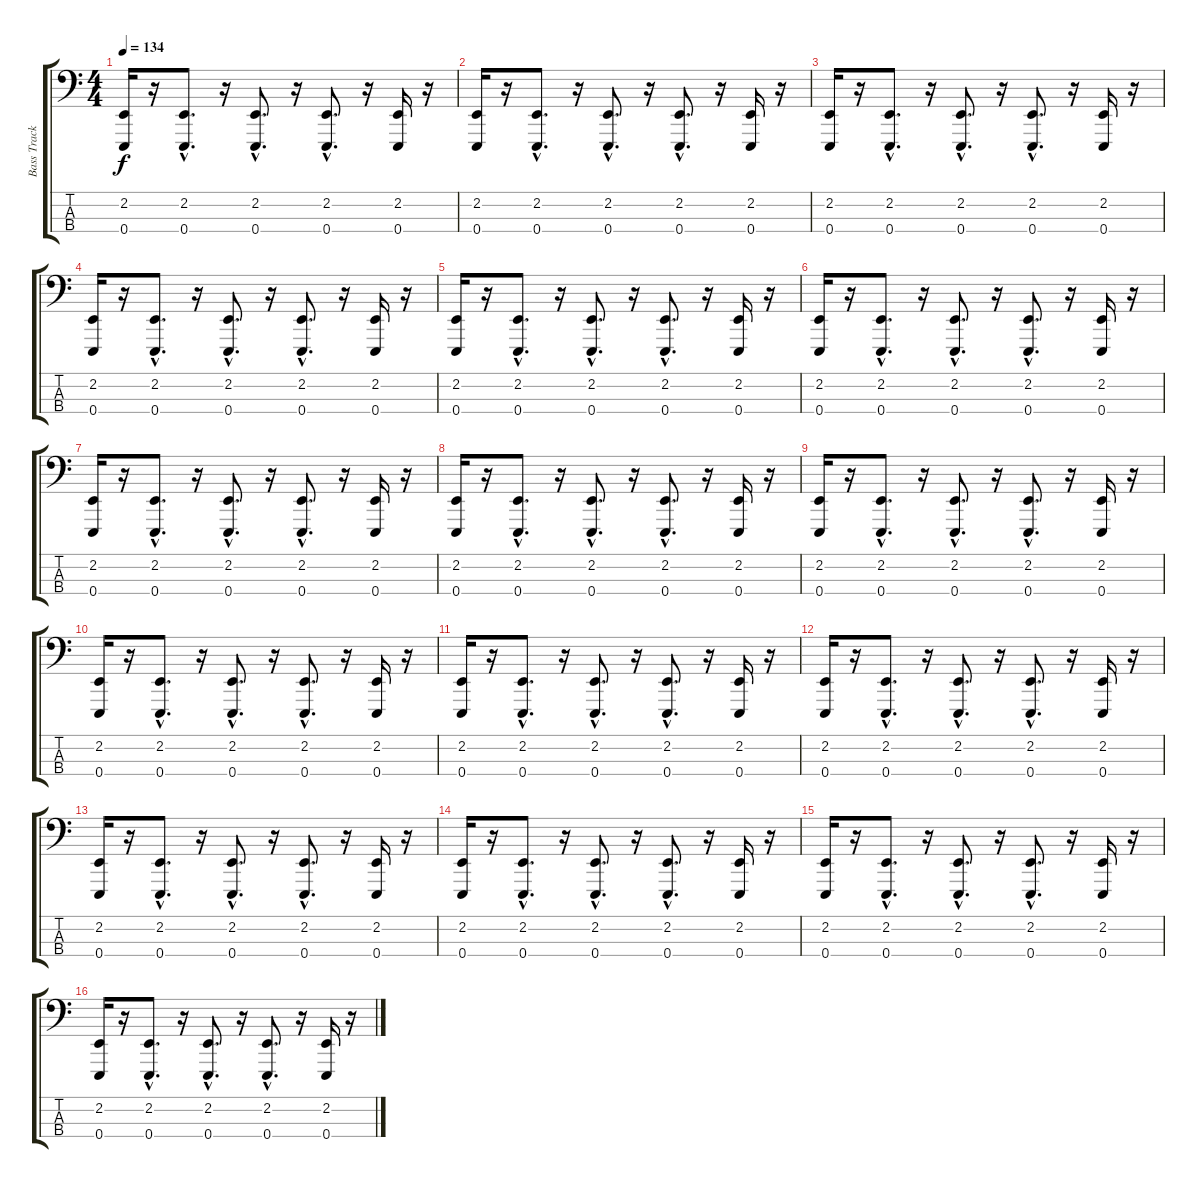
\track ("Bass Track" "Bass Track") {instrument lead2sawtooth}
\staff {score tabs}
\tuning (G2 D2 A1 E1) {hide}
\ts (4 4)
\tempo 134
\clef f4
\ks c
(2.2 0.4).16{dy f} r.16 (2.2{hac} 0.4{hac}).8{d} r.16 (2.2{hac} 0.4{hac}).8{d} r.16 (2.2{hac} 0.4{hac}).8{d} r.16 (2.2 0.4).16 r.16 |
(2.2 0.4).16 r.16 (2.2{hac} 0.4{hac}).8{d} r.16 (2.2{hac} 0.4{hac}).8{d} r.16 (2.2{hac} 0.4{hac}).8{d} r.16 (2.2 0.4).16 r.16 |
(2.2 0.4).16 r.16 (2.2{hac} 0.4{hac}).8{d} r.16 (2.2{hac} 0.4{hac}).8{d} r.16 (2.2{hac} 0.4{hac}).8{d} r.16 (2.2 0.4).16 r.16 |
(2.2 0.4).16 r.16 (2.2{hac} 0.4{hac}).8{d} r.16 (2.2{hac} 0.4{hac}).8{d} r.16 (2.2{hac} 0.4{hac}).8{d} r.16 (2.2 0.4).16 r.16 |
(2.2 0.4).16 r.16 (2.2{hac} 0.4{hac}).8{d} r.16 (2.2{hac} 0.4{hac}).8{d} r.16 (2.2{hac} 0.4{hac}).8{d} r.16 (2.2 0.4).16 r.16 |
(2.2 0.4).16 r.16 (2.2{hac} 0.4{hac}).8{d} r.16 (2.2{hac} 0.4{hac}).8{d} r.16 (2.2{hac} 0.4{hac}).8{d} r.16 (2.2 0.4).16 r.16 |
(2.2 0.4).16 r.16 (2.2{hac} 0.4{hac}).8{d} r.16 (2.2{hac} 0.4{hac}).8{d} r.16 (2.2{hac} 0.4{hac}).8{d} r.16 (2.2 0.4).16 r.16 |
(2.2 0.4).16 r.16 (2.2{hac} 0.4{hac}).8{d} r.16 (2.2{hac} 0.4{hac}).8{d} r.16 (2.2{hac} 0.4{hac}).8{d} r.16 (2.2 0.4).16 r.16 |
(2.2 0.4).16 r.16 (2.2{hac} 0.4{hac}).8{d} r.16 (2.2{hac} 0.4{hac}).8{d} r.16 (2.2{hac} 0.4{hac}).8{d} r.16 (2.2 0.4).16 r.16 |
(2.2 0.4).16 r.16 (2.2{hac} 0.4{hac}).8{d} r.16 (2.2{hac} 0.4{hac}).8{d} r.16 (2.2{hac} 0.4{hac}).8{d} r.16 (2.2 0.4).16 r.16 |
(2.2 0.4).16 r.16 (2.2{hac} 0.4{hac}).8{d} r.16 (2.2{hac} 0.4{hac}).8{d} r.16 (2.2{hac} 0.4{hac}).8{d} r.16 (2.2 0.4).16 r.16 |
(2.2 0.4).16 r.16 (2.2{hac} 0.4{hac}).8{d} r.16 (2.2{hac} 0.4{hac}).8{d} r.16 (2.2{hac} 0.4{hac}).8{d} r.16 (2.2 0.4).16 r.16 |
(2.2 0.4).16 r.16 (2.2{hac} 0.4{hac}).8{d} r.16 (2.2{hac} 0.4{hac}).8{d} r.16 (2.2{hac} 0.4{hac}).8{d} r.16 (2.2 0.4).16 r.16 |
(2.2 0.4).16 r.16 (2.2{hac} 0.4{hac}).8{d} r.16 (2.2{hac} 0.4{hac}).8{d} r.16 (2.2{hac} 0.4{hac}).8{d} r.16 (2.2 0.4).16 r.16 |
(2.2 0.4).16 r.16 (2.2{hac} 0.4{hac}).8{d} r.16 (2.2{hac} 0.4{hac}).8{d} r.16 (2.2{hac} 0.4{hac}).8{d} r.16 (2.2 0.4).16 r.16 |
(2.2 0.4).16 r.16 (2.2{hac} 0.4{hac}).8{d} r.16 (2.2{hac} 0.4{hac}).8{d} r.16 (2.2{hac} 0.4{hac}).8{d} r.16 (2.2 0.4).16 r.16
